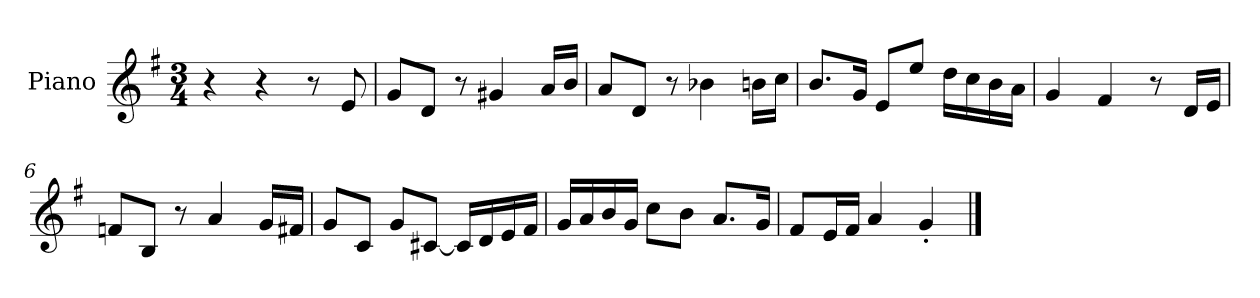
**kern
*part1
*staff1
*I"Piano
*I'Pno.
*clefG2
*k[f#]
*M3/4
*MM120
=1
4r
4r
8r
8e/
=2
8g/L
8d/J
8r
4g#X/
16a/LL
16b/JJ
=3
8a/L
8d/J
8r
4b-X\
16bn\LL
16cc\JJ
=4
8.b/L
16g/Jk
8e/L
8ee/J
16dd\LL
16cc\
16b\
16a\JJ
=5
4g/
4f#/
8r
16d/LL
16e/JJ
=6
8fn/L
8B/J
8r
4a/
16g/LL
16f#X/JJ
!!LO:LB:g=z
=7
8g/L
8c/J
8g/L
[8c#X/J
16c#/LL]
16d/
16e/
16f#/JJ
=8
16g/LL
16a/
16b/
16g/JJ
8cc\L
8b\J
8.a/L
16g/Jk
=9
8f#/L
16e/L
16f#/JJ
4a/
4g'/
==
*-
